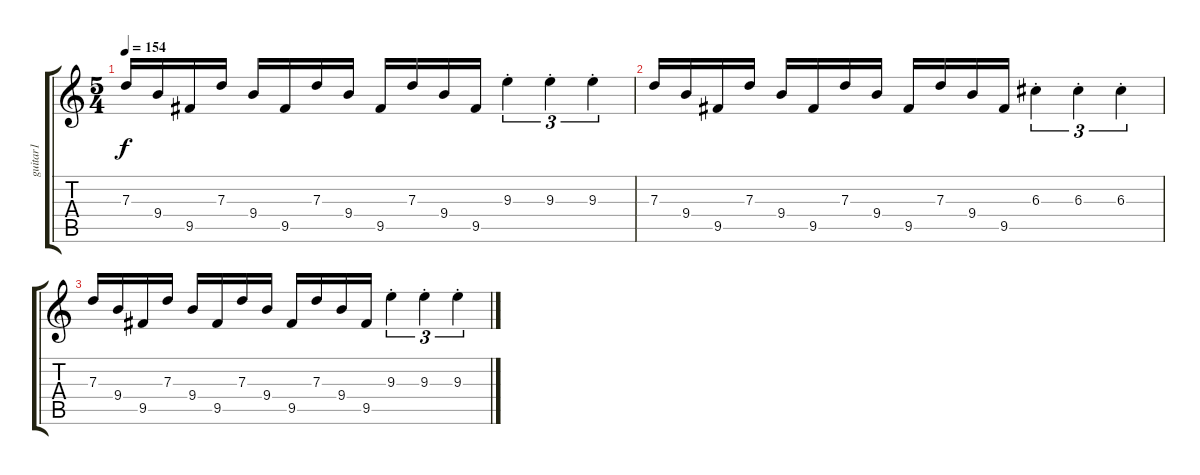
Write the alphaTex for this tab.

\track ("guitar1" "guitar1") {instrument overdrivenguitar}
\staff {score tabs}
\tuning (E4 B3 G3 D3 A2 E2) {hide}
\ts (5 4)
\tempo 154
\clef g2
\ks c
7.3.16{dy f} 9.4.16 9.5.16 7.3.16 9.4.16 9.5.16 7.3.16 9.4.16 9.5.16 7.3.16 9.4.16 9.5.16 9.3{st}.4{tu (3 2)} 9.3{st}.4{tu (3 2)} 9.3{st}.4{tu (3 2)} |
7.3.16 9.4.16 9.5.16 7.3.16 9.4.16 9.5.16 7.3.16 9.4.16 9.5.16 7.3.16 9.4.16 9.5.16 6.3{st}.4{tu (3 2)} 6.3{st}.4{tu (3 2)} 6.3{st}.4{tu (3 2)} |
7.3.16 9.4.16 9.5.16 7.3.16 9.4.16 9.5.16 7.3.16 9.4.16 9.5.16 7.3.16 9.4.16 9.5.16 9.3{st}.4{tu (3 2)} 9.3{st}.4{tu (3 2)} 9.3{st}.4{tu (3 2)}
